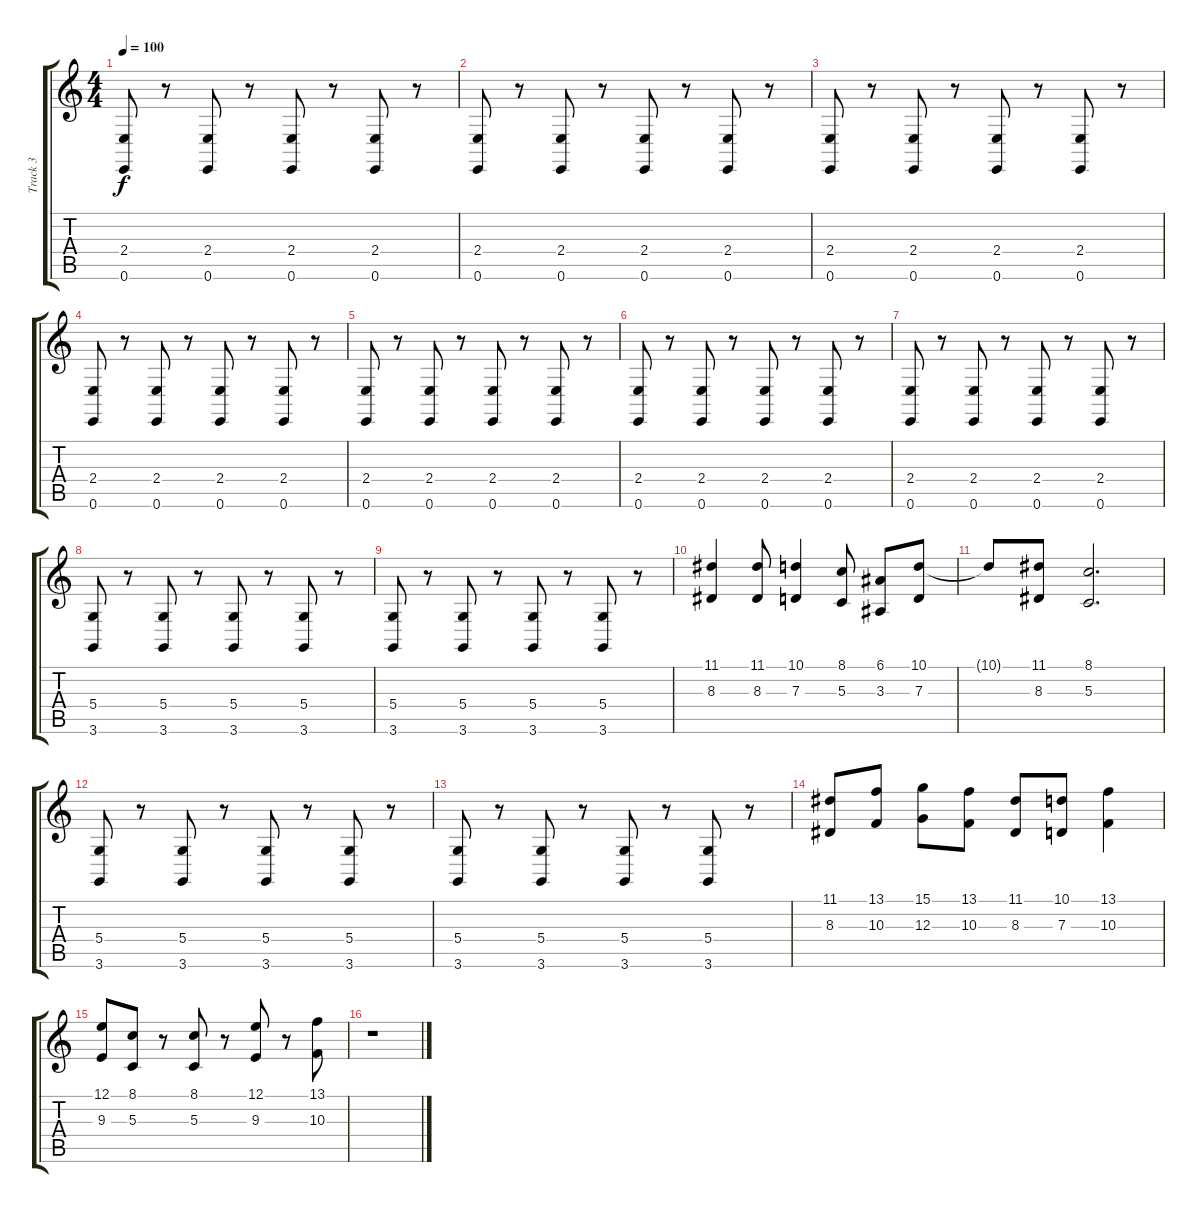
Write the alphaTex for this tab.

\track ("Track 3" "Track 3") {instrument stringensemble1}
\staff {score tabs}
\tuning (E4 B3 G3 D3 A2 E2) {hide}
\ts (4 4)
\tempo 100
\clef g2
\ks c
(2.4 0.6).8{dy f} r.8 (2.4 0.6).8 r.8 (2.4 0.6).8 r.8 (2.4 0.6).8 r.8 |
(2.4 0.6).8 r.8 (2.4 0.6).8 r.8 (2.4 0.6).8 r.8 (2.4 0.6).8 r.8 |
(2.4 0.6).8 r.8 (2.4 0.6).8 r.8 (2.4 0.6).8 r.8 (2.4 0.6).8 r.8 |
(2.4 0.6).8 r.8 (2.4 0.6).8 r.8 (2.4 0.6).8 r.8 (2.4 0.6).8 r.8 |
(2.4 0.6).8 r.8 (2.4 0.6).8 r.8 (2.4 0.6).8 r.8 (2.4 0.6).8 r.8 |
(2.4 0.6).8 r.8 (2.4 0.6).8 r.8 (2.4 0.6).8 r.8 (2.4 0.6).8 r.8 |
(2.4 0.6).8 r.8 (2.4 0.6).8 r.8 (2.4 0.6).8 r.8 (2.4 0.6).8 r.8 |
(5.4 3.6).8 r.8 (5.4 3.6).8 r.8 (5.4 3.6).8 r.8 (5.4 3.6).8 r.8 |
(5.4 3.6).8 r.8 (5.4 3.6).8 r.8 (5.4 3.6).8 r.8 (5.4 3.6).8 r.8 |
(11.1 8.3).4 (11.1 8.3).8 (10.1 7.3).4 (8.1 5.3).8 (6.1 3.3).8 (10.1 7.3).8 |
10.1{t}.8 (11.1 8.3).8 (8.1 5.3).2{d} |
(5.4 3.6).8 r.8 (5.4 3.6).8 r.8 (5.4 3.6).8 r.8 (5.4 3.6).8 r.8 |
(5.4 3.6).8 r.8 (5.4 3.6).8 r.8 (5.4 3.6).8 r.8 (5.4 3.6).8 r.8 |
(11.1 8.3).8 (13.1 10.3).8 (15.1 12.3).8 (13.1 10.3).8 (11.1 8.3).8 (10.1 7.3).8 (13.1 10.3).4 |
(12.1 9.3).8 (8.1 5.3).8 r.8 (8.1 5.3).8 r.8 (12.1 9.3).8 r.8 (13.1 10.3).8 |
r.1
